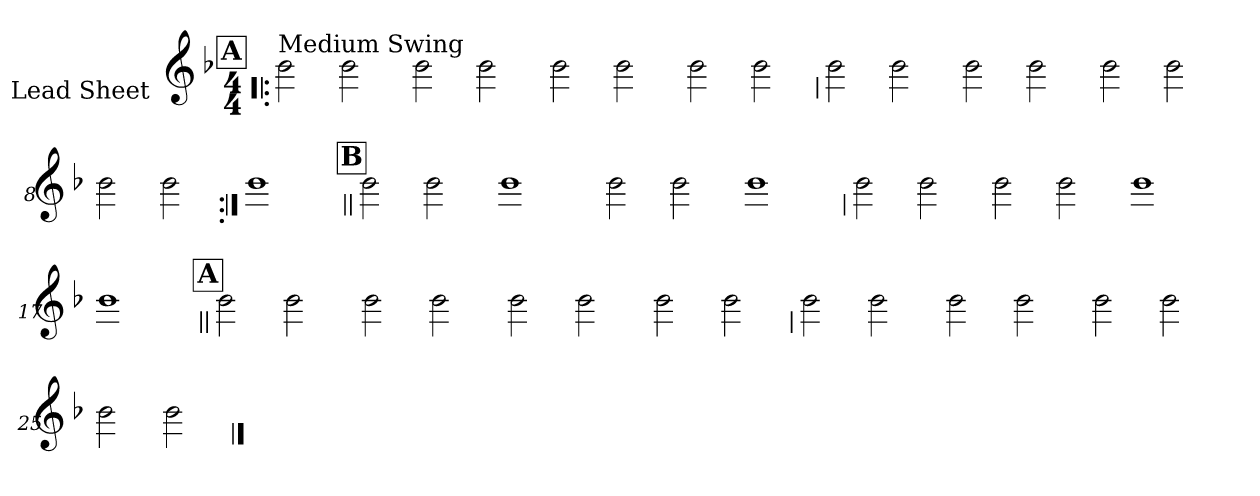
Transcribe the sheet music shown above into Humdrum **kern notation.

**kern
*part1
*staff1
*I"Lead Sheet
*stria0
*clefG2
*k[b-]
*F:
*M4/4
!!LO:REH:place=s1:a:t=A
=1!|:
!LO:TX:a:t=Medium Swing
2b-
2b-
=2-
2b-
2b-
=3-
2b-
2b-
=4-
2b-
2b-
!!LO:LB:g=z
=5
2b-
2b-
=6-
2b-
2b-
=7-
2b-
2b-
=8-
2b-
2b-
!!LO:LB:g=z
=9:|!
1b-
!!LO:LB:g=z
!!LO:REH:place=s1:a:t=B
=10||
2b-
2b-
=11-
1b-
=12-
2b-
2b-
=13-
1b-
!!LO:LB:g=z
=14
2b-
2b-
=15-
2b-
2b-
=16-
1b-
=17-
1b-
!!LO:LB:g=z
!!LO:REH:place=s1:a:t=A
=18||
2b-
2b-
=19-
2b-
2b-
=20-
2b-
2b-
=21-
2b-
2b-
!!LO:LB:g=z
=22
2b-
2b-
=23-
2b-
2b-
=24-
2b-
2b-
=25-
2b-
2b-
==
*-
